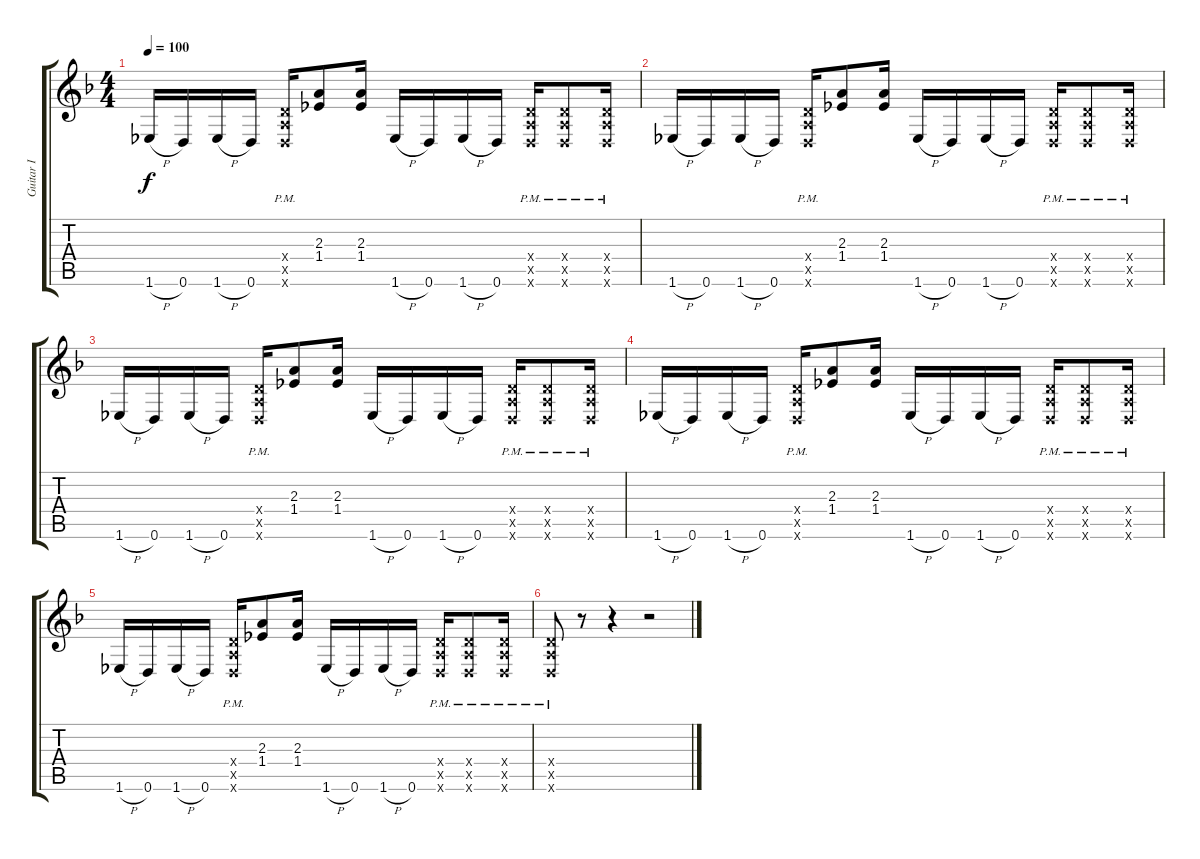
\track ("Guitar I" "Guitar I") {instrument distortionguitar}
\staff {score tabs}
\tuning (E4 B3 G3 D3 A2 D2) {hide}
\ts (4 4)
\tempo 100
\clef g2
\ks dminor
1.6{h}.16{dy f} 0.6.16 1.6{h}.16 0.6.16 (0.4{pm x} 0.5{pm x} 0.6{pm x}).16 (2.3 1.4).8 (2.3 1.4).16 1.6{h}.16 0.6.16 1.6{h}.16 0.6.16 (0.4{pm x} 0.5{pm x} 0.6{pm x}).16 (0.4{pm x} 0.5{pm x} 0.6{pm x}).8 (0.4{pm x} 0.5{pm x} 0.6{pm x}).16 |
1.6{h}.16 0.6.16 1.6{h}.16 0.6.16 (0.4{pm x} 0.5{pm x} 0.6{pm x}).16 (2.3 1.4).8 (2.3 1.4).16 1.6{h}.16 0.6.16 1.6{h}.16 0.6.16 (0.4{pm x} 0.5{pm x} 0.6{pm x}).16 (0.4{pm x} 0.5{pm x} 0.6{pm x}).8 (0.4{pm x} 0.5{pm x} 0.6{pm x}).16 |
1.6{h}.16 0.6.16 1.6{h}.16 0.6.16 (0.4{pm x} 0.5{pm x} 0.6{pm x}).16 (2.3 1.4).8 (2.3 1.4).16 1.6{h}.16 0.6.16 1.6{h}.16 0.6.16 (0.4{pm x} 0.5{pm x} 0.6{pm x}).16 (0.4{pm x} 0.5{pm x} 0.6{pm x}).8 (0.4{pm x} 0.5{pm x} 0.6{pm x}).16 |
1.6{h}.16 0.6.16 1.6{h}.16 0.6.16 (0.4{pm x} 0.5{pm x} 0.6{pm x}).16 (2.3 1.4).8 (2.3 1.4).16 1.6{h}.16 0.6.16 1.6{h}.16 0.6.16 (0.4{pm x} 0.5{pm x} 0.6{pm x}).16 (0.4{pm x} 0.5{pm x} 0.6{pm x}).8 (0.4{pm x} 0.5{pm x} 0.6{pm x}).16 |
1.6{h}.16 0.6.16 1.6{h}.16 0.6.16 (0.4{pm x} 0.5{pm x} 0.6{pm x}).16 (2.3 1.4).8 (2.3 1.4).16 1.6{h}.16 0.6.16 1.6{h}.16 0.6.16 (0.4{pm x} 0.5{pm x} 0.6{pm x}).16 (0.4{pm x} 0.5{pm x} 0.6{pm x}).8 (0.4{pm x} 0.5{pm x} 0.6{pm x}).16 |
(0.4{pm x} 0.5{pm x} 0.6{pm x}).8 r.8 r.4 r.2
